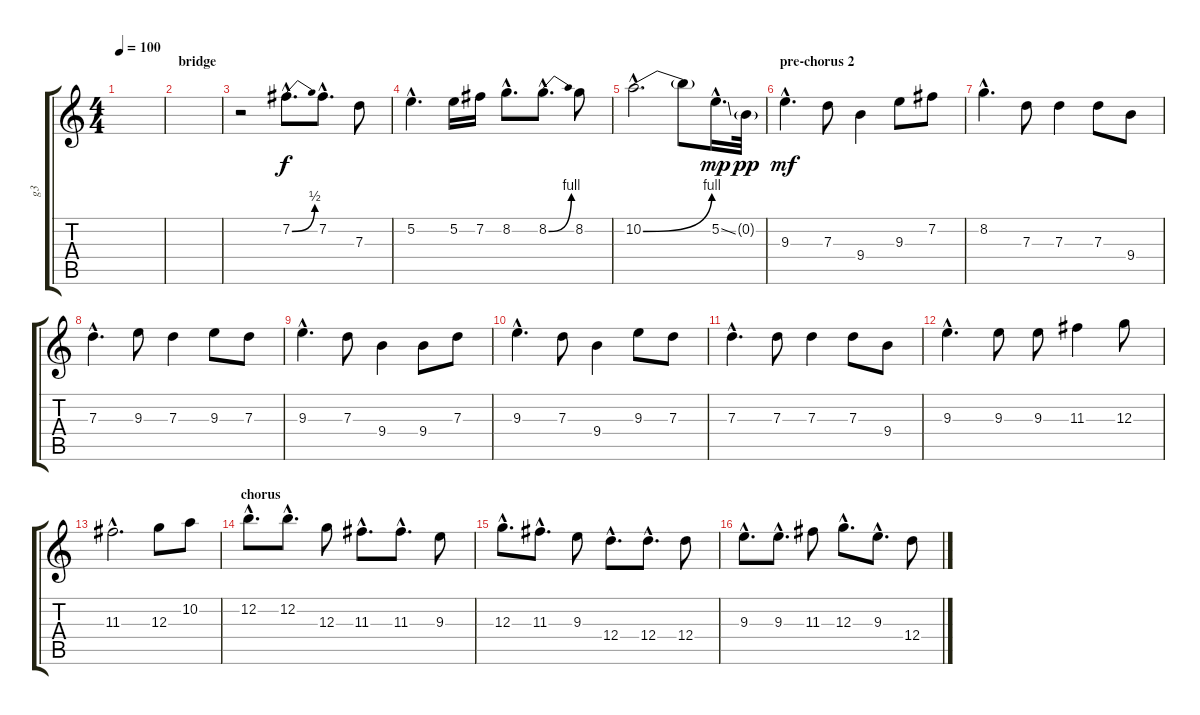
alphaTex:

\track ("g3" "g3") {instrument distortionguitar}
\staff {score tabs}
\tuning (E4 B3 G3 D3 A2 E2) {hide}
\ts (4 4)
\tempo 100
\clef g2
\ks c
|
\section ("" "bridge")
|
r.2 7.2{be (bend 0 0 60 2) hac}.8{d} 7.2{hac}.8{d} 7.3.8 |
5.2{hac}.4{d} 5.2.16 7.2.16 8.2{hac}.8{d} 8.2{be (bend 0 0 60 4) hac}.8{d} 8.2.8 |
10.2{be (bend 0 0 60 4) hac}.2{d} 10.2{t}.8{dy f} 5.2{ss hac}.16{d dy mp} 0.2{g}.32{dy pp} |
\section ("" "pre-chorus 2")
9.3{hac}.4{d dy mf} 7.3.8 9.4.4 9.3.8 7.2.8 |
8.2{hac}.4{d} 7.3.8 7.3.4 7.3.8 9.4.8 |
7.3{hac}.4{d} 9.3.8 7.3.4 9.3.8 7.3.8 |
9.3{hac}.4{d} 7.3.8 9.4.4 9.4.8 7.3.8 |
9.3{hac}.4{d} 7.3.8 9.4.4 9.3.8 7.3.8 |
7.3{hac}.4{d} 7.3.8 7.3.4 7.3.8 9.4.8 |
9.3{hac}.4{d} 9.3.8 9.3.8 11.3.4 12.3.8 |
11.3{hac}.2{d} 12.3.8 10.2.8 |
\section ("" "chorus")
12.2{hac}.8{d} 12.2{hac}.8{d} 12.3.8 11.3{hac}.8{d} 11.3{hac}.8{d} 9.3.8 |
12.3{hac}.8{d} 11.3{hac}.8{d} 9.3.8 12.4{hac}.8{d} 12.4{hac}.8{d} 12.4.8 |
9.3{hac}.8{d} 9.3{hac}.8{d} 11.3.8 12.3{hac}.8{d} 9.3{hac}.8{d} 12.4.8
